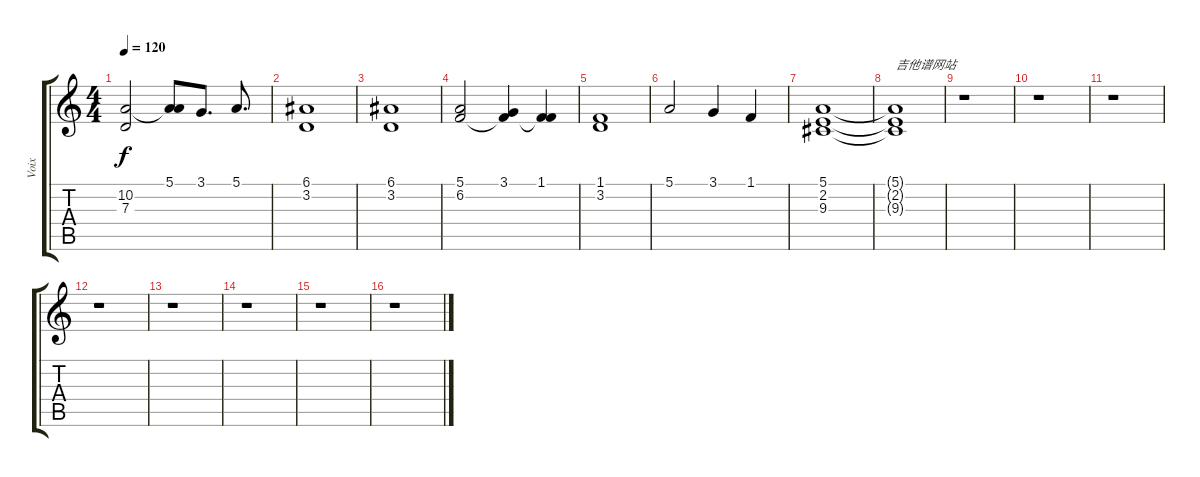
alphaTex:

\track ("Voix" "Voix") {instrument synthbrass1}
\staff {score tabs}
\tuning (E4 B3 G3 D3 A2 E2) {hide}
\ts (4 4)
\tempo 120
\clef g2
\ks c
(10.2 7.3).2{dy f} (5.1{t} 10.2{t}).8 3.1.8{d} 5.1.8{d} |
(6.1 3.2).1 |
(6.1 3.2).1 |
(5.1 6.2).2 (3.1 6.2{t}).4 (1.1 6.2{t}).4 |
(1.1 3.2).1 |
5.1.2 3.1.4 1.1.4 |
(5.1 2.2 9.3).1 |
(5.1{t} 2.2{t} 9.3{t}).1{txt "吉他谱网站"} |
r.1 |
r.1 |
r.1 |
r.1 |
r.1 |
r.1 |
r.1 |
r.1
